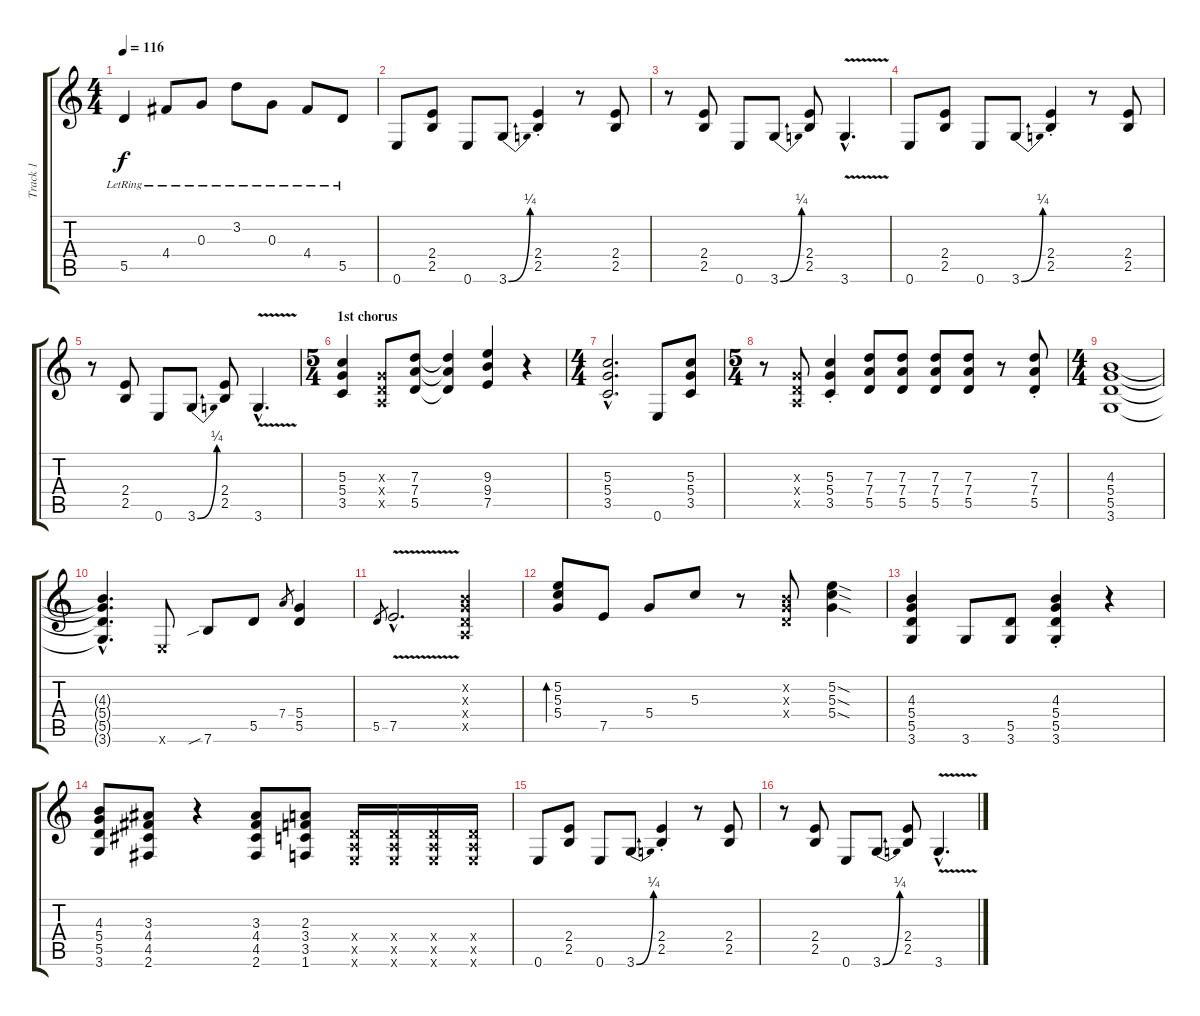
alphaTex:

\track ("Track 1" "Track 1") {instrument electricguitarjazz}
\staff {score tabs}
\tuning (E4 B3 G3 D3 A2 E2) {hide}
\ts (4 4)
\tempo 116
\clef g2
\ks c
5.5{lr}.4{dy f} 4.4{lr}.8 0.3{lr}.8 3.2{lr}.8 0.3{lr}.8 4.4{lr}.8 5.5{lr}.8 |
0.6.8 (2.4 2.5).8 0.6.8 3.6{be (bend 0 0 60 1)}.8 (2.4{st} 2.5{st}).4 r.8 (2.4 2.5).8 |
r.8 (2.4 2.5).8 0.6.8 3.6{be (bend 0 0 60 1)}.8 (2.4 2.5).8 3.6{v hac}.4{d} |
0.6.8 (2.4 2.5).8 0.6.8 3.6{be (bend 0 0 60 1)}.8 (2.4{st} 2.5{st}).4 r.8 (2.4 2.5).8 |
r.8 (2.4 2.5).8 0.6.8 3.6{be (bend 0 0 60 1)}.8 (2.4 2.5).8 3.6{v hac}.4{d} |
\ts (5 4)
\section ("" "1st chorus")
(5.3 5.4 3.5).4 (0.3{x} 0.4{x} 0.5{x}).8 (7.3 7.4 5.5).8 (7.3{t} 7.4{t} 5.5{t}).4 (9.3 9.4 7.5).4 r.4 |
\ts (4 4)
(5.3{hac} 5.4{hac} 3.5{hac}).2{d} 0.6.8 (5.3 5.4 3.5).8 |
\ts (5 4)
r.8 (0.3{x} 0.4{x} 0.5{x}).8 (5.3{st} 5.4{st} 3.5{st}).4 (7.3 7.4 5.5).8 (7.3 7.4 5.5).8 (7.3 7.4 5.5).8 (7.3 7.4 5.5).8 r.8 (7.3{st} 7.4{st} 5.5{st}).8 |
\ts (4 4)
(4.3 5.4 5.5 3.6).1 |
(4.3{hac t} 5.4{hac t} 5.5{hac t} 3.6{hac t}).4{d} 0.6{x}.8 7.6{sib}.8 5.5.8 7.4.8{gr} (5.4 5.5).4 |
5.5.8{gr} 7.5{v hac}.2{d} (0.2{x} 0.3{x} 0.4{x} 0.5{x}).4 |
(5.2 5.3 5.4).8{bd 60} 7.5.8 5.4.8 5.3.8 r.8 (0.2{x} 0.3{x} 0.4{x}).8 (5.2{sod} 5.3{sod} 5.4{sod}).4 |
(4.3 5.4 5.5 3.6).4 3.6.8 (5.5 3.6).8 (4.3{st} 5.4{st} 5.5{st} 3.6{st}).4 r.4 |
(4.3 5.4 5.5 3.6).8 (3.3 4.4 4.5 2.6).8 r.4 (3.3 4.4 4.5 2.6).8 (2.3 3.4 3.5 1.6).8 (0.4{x} 0.5{x} 0.6{x}).16 (0.4{x} 0.5{x} 0.6{x}).16 (0.4{x} 0.5{x} 0.6{x}).16 (0.4{x} 0.5{x} 0.6{x}).16 |
0.6.8 (2.4 2.5).8 0.6.8 3.6{be (bend 0 0 60 1)}.8 (2.4{st} 2.5{st}).4 r.8 (2.4 2.5).8 |
r.8 (2.4 2.5).8 0.6.8 3.6{be (bend 0 0 60 1)}.8 (2.4 2.5).8 3.6{v hac}.4{d}
